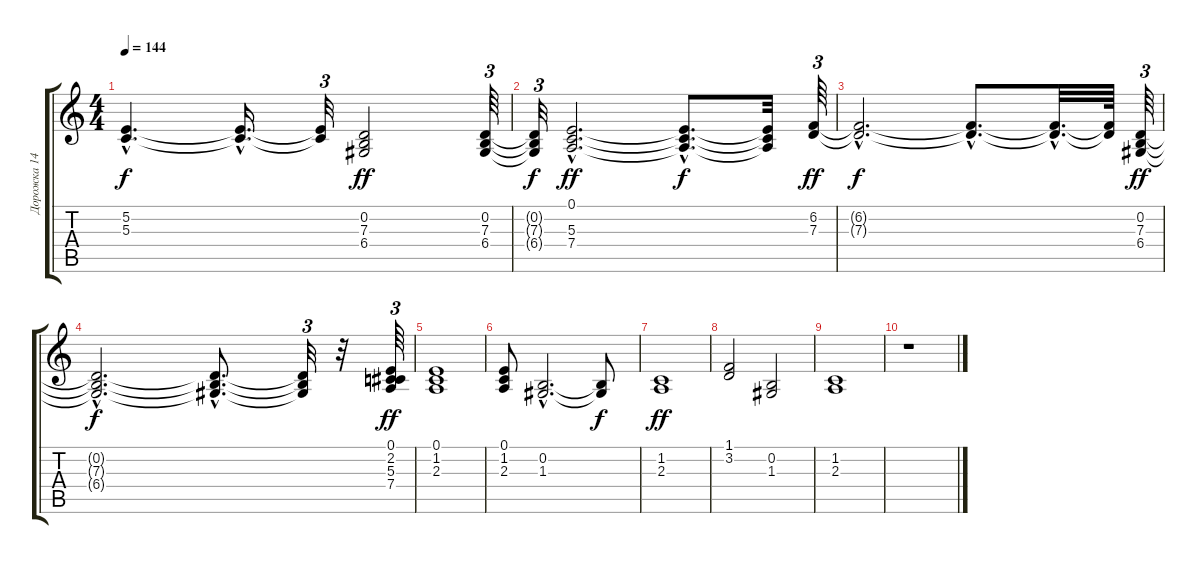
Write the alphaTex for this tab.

\track ("Дорожка 14" "Дорожка 14") {instrument synthstrings2}
\staff {score tabs}
\tuning (E4 B3 G3 D3 A2 E2) {hide}
\ts (4 4)
\tempo 144
\clef g2
\ks c
(5.2{hac t} 5.3{hac t}).4{d dy f} (5.2{hac t} 5.3{hac t}).16{d} (5.2{t} 5.3{t}).32{tu (3 2)} (0.2 7.3 6.4).2{dy ff} (0.2 7.3 6.4).64{tu (3 2)} |
(0.2{t} 7.3{t} 6.4{t}).32{tu (3 2) dy f} (0.1{hac} 5.3{hac} 7.4{hac}).2{d dy ff} (0.1{hac t} 5.3{hac t} 7.4{hac t}).8{d dy f} (0.1{t} 5.3{t} 7.4{t}).32 (6.2 7.3).64{tu (3 2) dy ff} |
(6.2{hac t} 7.3{hac t}).2{d dy f} (6.2{hac t} 7.3{hac t}).8{d} (6.2{hac t} 7.3{hac t}).32{d} (6.2{t} 7.3{t}).64 (0.2 7.3 6.4).64{tu (3 2) dy ff} |
(0.2{hac t} 7.3{hac t} 6.4{hac t}).2{d dy f} (0.2{hac t} 7.3{hac t} 6.4{hac t}).8{d} (0.2{t} 7.3{t} 6.4{t}).32{tu (3 2)} r.32 (0.1 2.2 5.3 7.4).64{tu (3 2) dy ff} |
(0.1 1.2 2.3).1 |
(0.1 1.2 2.3).8 (0.2{hac} 1.3{hac}).2{d} (0.2{t} 1.3{t}).8{dy f} |
(1.2 2.3).1{dy ff} |
(1.1 3.2).2 (0.2 1.3).2 |
(1.2 2.3).1 |
r.1
